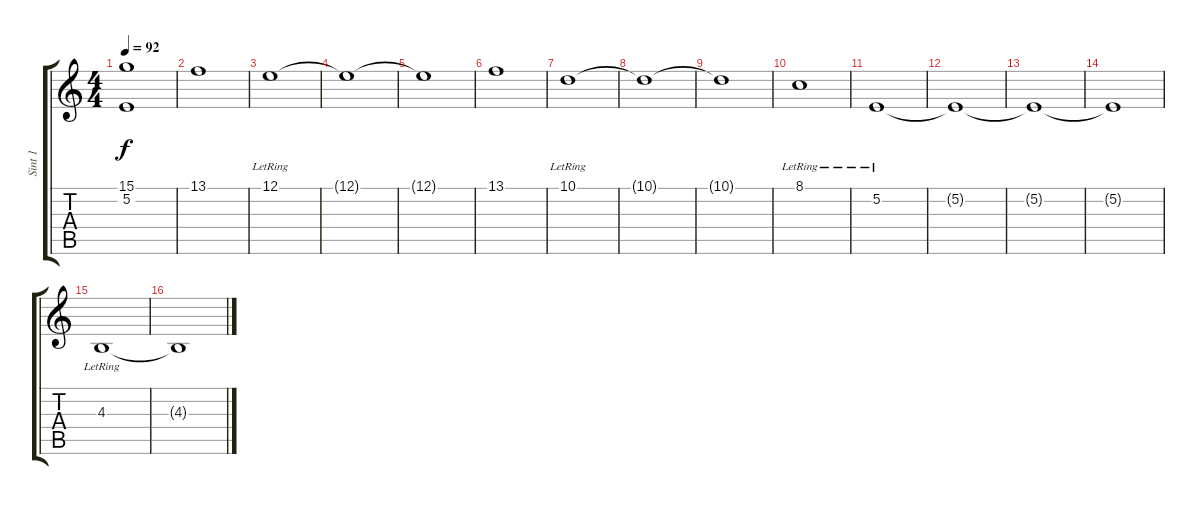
\track ("Sint 1" "Sint 1") {instrument stringensemble2}
\staff {score tabs}
\tuning (E4 B3 G3 D3 A2 E2) {hide}
\ts (4 4)
\tempo 92
\clef g2
\ks c
(15.1{t} 5.2).1{dy f} |
13.1.1 |
12.1{lr}.1 |
12.1{t}.1 |
12.1{t}.1 |
13.1.1 |
10.1{lr}.1 |
10.1{t}.1 |
10.1{t}.1 |
8.1{lr}.1 |
5.2{lr}.1 |
5.2{t}.1 |
5.2{t}.1 |
5.2{t}.1 |
4.3{lr}.1{volume 0} |
4.3{t}.1
